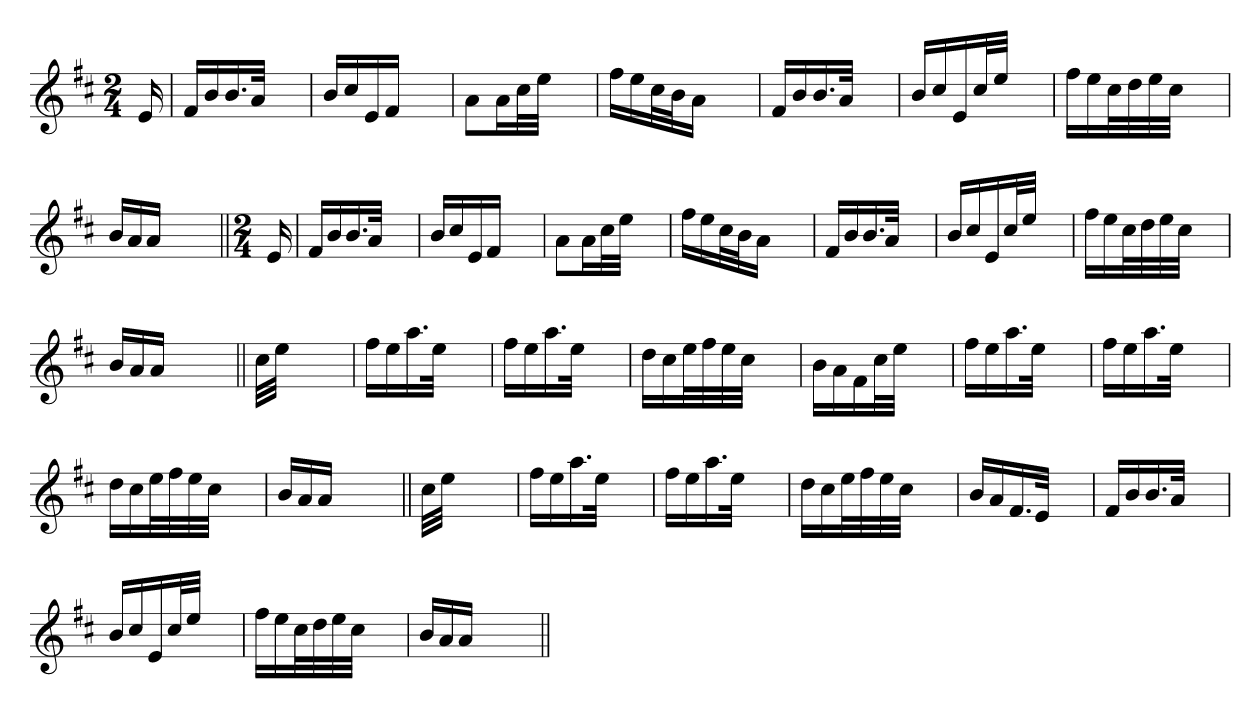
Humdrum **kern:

**kern
*part1
*staff1
*clefG2
*k[f#c#]
*b:
*M2/4
=1
16e
=
16f#LL
16b
16.b
32aJJk
4ryy
=
16bLL
16cc#
16e
16f#JJ
4ryy
=
8aL
16aL
32cc#L
32eeJJJ
4ryy
=
16ff#LL
16ee
32cc#L
32bJ
16aJJ
4ryy
=
16f#LL
16b
16.b
32aJJk
4ryy
=
16bLL
16cc#
16e
32cc#L
32eeJJJ
4ryy
=
16ff#LL
16ee
32cc#L
32dd
32ee
32cc#JJJ
4ryy
=
16bLL
16a
16aJJ
4ryy
16ryy
=||
*M2/4
16e
=
16f#LL
16b
16.b
32aJJk
4ryy
=
16bLL
16cc#
16e
16f#JJ
4ryy
=
8aL
16aL
32cc#L
32eeJJJ
4ryy
=
16ff#LL
16ee
32cc#L
32bJ
16aJJ
4ryy
=
16f#LL
16b
16.b
32aJJk
4ryy
=
16bLL
16cc#
16e
32cc#L
32eeJJJ
4ryy
=
16ff#LL
16ee
32cc#L
32dd
32ee
32cc#JJJ
4ryy
=
16bLL
16a
16aJJ
4ryy
16ryy
=||
32cc#LLL
32eeJJJ
4..ryy
=
16ff#LL
16ee
16.aa
32eeJJk
4ryy
=
16ff#LL
16ee
16.aa
32eeJJk
4ryy
=
16ddLL
16cc#
32eeL
32ff#
32ee
32cc#JJJ
4ryy
=
16bLL
16a
16f#
32cc#L
32eeJJJ
4ryy
=
16ff#LL
16ee
16.aa
32eeJJk
4ryy
=
16ff#LL
16ee
16.aa
32eeJJk
4ryy
=
16ddLL
16cc#
32eeL
32ff#
32ee
32cc#JJJ
4ryy
=
16bLL
16a
16aJJ
4ryy
16ryy
=||
32cc#LLL
32eeJJJ
4..ryy
=
16ff#LL
16ee
16.aa
32eeJJk
4ryy
=
16ff#LL
16ee
16.aa
32eeJJk
4ryy
=
16ddLL
16cc#
32eeL
32ff#
32ee
32cc#JJJ
4ryy
=
16bLL
16a
16.f#
32eJJk
4ryy
=
16f#LL
16b
16.b
32aJJk
4ryy
=
16bLL
16cc#
16e
32cc#L
32eeJJJ
4ryy
=
16ff#LL
16ee
32cc#L
32dd
32ee
32cc#JJJ
4ryy
=
16bLL
16a
16aJJ
4ryy
16ryy
=||
*-
